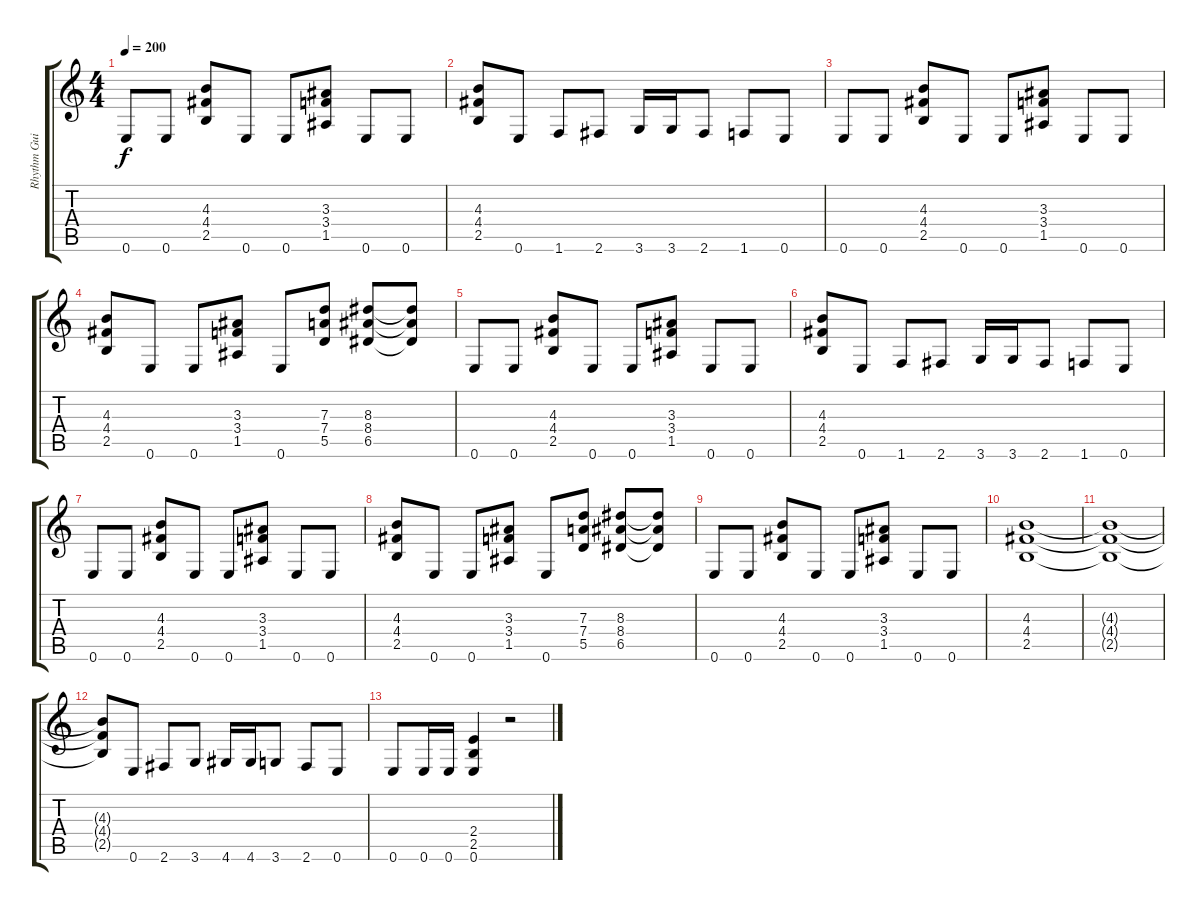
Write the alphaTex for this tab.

\track ("Rhythm Guitar Left" "Rhythm Gui") {instrument distortionguitar}
\staff {score tabs}
\tuning (E4 B3 G3 D3 A2 E2) {hide}
\ts (4 4)
\tempo 200
\clef g2
\ks c
0.6.8{dy f} 0.6.8 (4.3 4.4 2.5).8 0.6.8 0.6.8 (3.3 3.4 1.5).8 0.6.8 0.6.8 |
(4.3 4.4 2.5).8 0.6.8 1.6.8 2.6.8 3.6.16 3.6.16 2.6.8 1.6.8 0.6.8 |
0.6.8 0.6.8 (4.3 4.4 2.5).8 0.6.8 0.6.8 (3.3 3.4 1.5).8 0.6.8 0.6.8 |
(4.3 4.4 2.5).8 0.6.8 0.6.8 (3.3 3.4 1.5).8 0.6.8 (7.3 7.4 5.5).8 (8.3 8.4 6.5).8 (8.3{t} 8.4{t} 6.5{t}).8 |
0.6.8 0.6.8 (4.3 4.4 2.5).8 0.6.8 0.6.8 (3.3 3.4 1.5).8 0.6.8 0.6.8 |
(4.3 4.4 2.5).8 0.6.8 1.6.8 2.6.8 3.6.16 3.6.16 2.6.8 1.6.8 0.6.8 |
0.6.8 0.6.8 (4.3 4.4 2.5).8 0.6.8 0.6.8 (3.3 3.4 1.5).8 0.6.8 0.6.8 |
(4.3 4.4 2.5).8 0.6.8 0.6.8 (3.3 3.4 1.5).8 0.6.8 (7.3 7.4 5.5).8 (8.3 8.4 6.5).8 (8.3{t} 8.4{t} 6.5{t}).8 |
0.6.8 0.6.8 (4.3 4.4 2.5).8 0.6.8 0.6.8 (3.3 3.4 1.5).8 0.6.8 0.6.8 |
(4.3 4.4 2.5).1 |
(4.3{t} 4.4{t} 2.5{t}).1 |
(4.3{t} 4.4{t} 2.5{t}).8 0.6.8 2.6.8 3.6.8 4.6.16 4.6.16 3.6.8 2.6.8 0.6.8 |
0.6.8 0.6.16 0.6.16 (2.4 2.5 0.6).4 r.2
